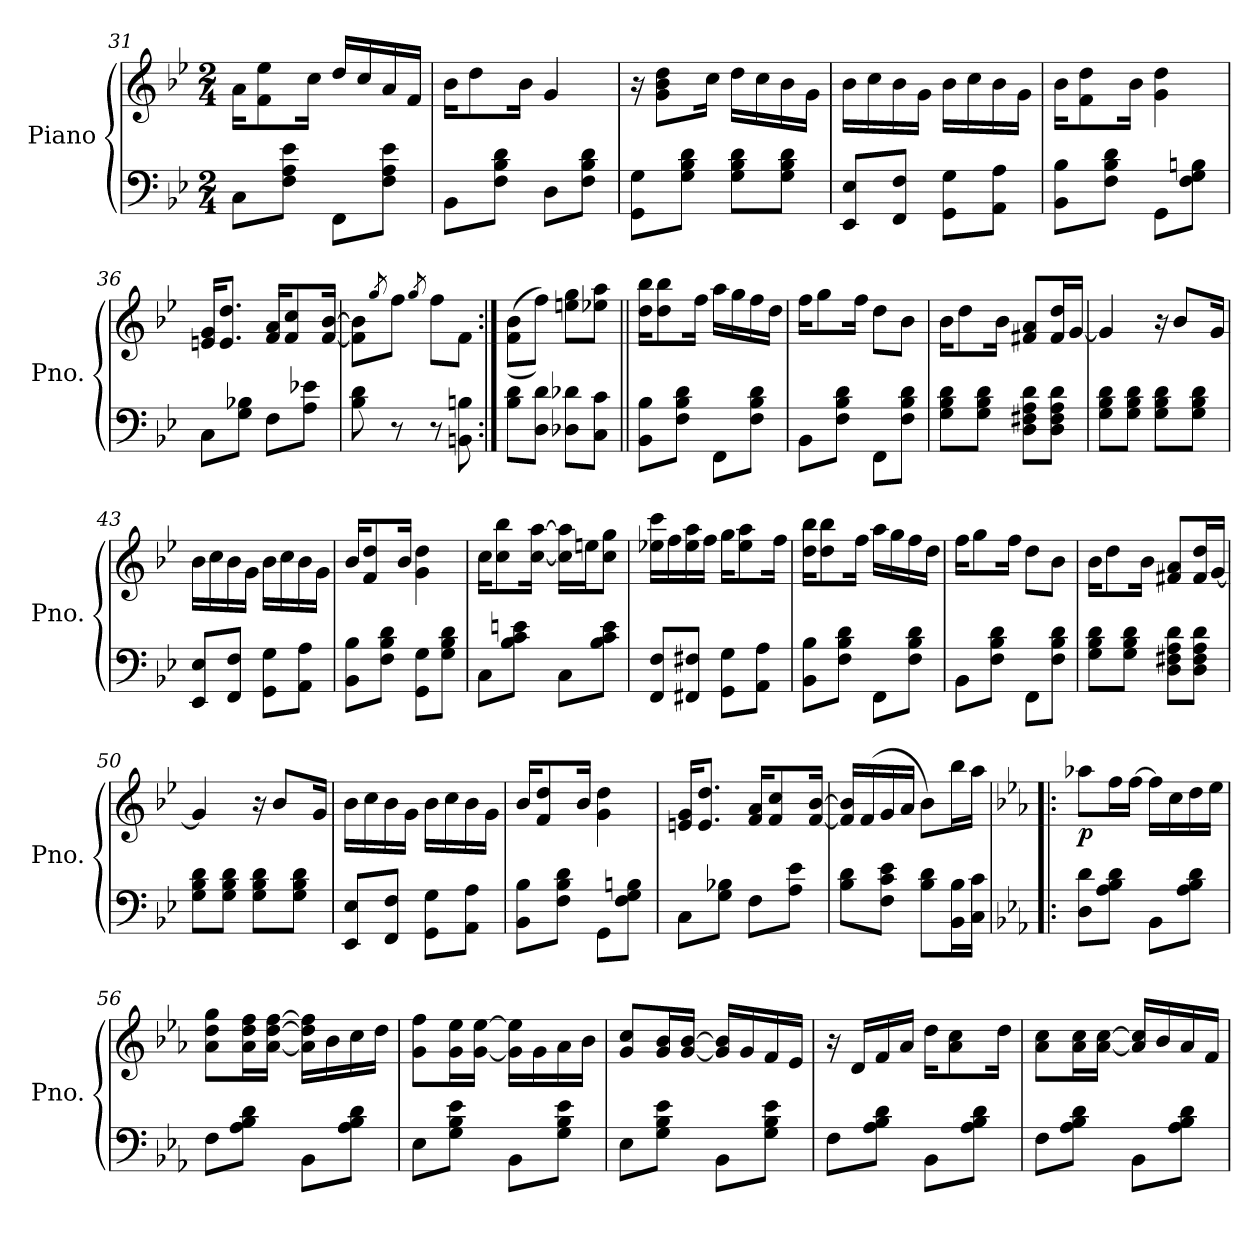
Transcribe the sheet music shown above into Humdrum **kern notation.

**kern	**kern	**dynam
*part1	*part1	*part1
*staff2	*staff1	*staff1/2
*I"Piano	*	*
*I'Pno.	*	*
*clefF4	*clefG2	*
*k[b-e-]	*k[b-e-]	*
*M2/4	*M2/4	*
=31	=31	=31
8C\L	16a\KL	.
.	8f\ 8ee-\	.
8F\ 8A\ 8e-\J	.	.
.	16cc\Jk	.
8FF\L	16dd/LL	.
.	16cc/	.
8F\ 8A\ 8e-\J	16a/	.
.	16f/JJ	.
=32	=32	=32
8BB-\L	16b-\KL	.
.	8dd\	.
8F\ 8B-\ 8d\J	.	.
.	16b-\Jk	.
8D\L	4g/	.
8F\ 8B-\ 8d\J	.	.
=33	=33	=33
8GG\ 8G\L	16r	.
.	8g\ 8b-\ 8dd\L	.
8G\ 8B-\ 8d\J	.	.
.	16cc\Jk	.
8G\ 8B-\ 8d\L	16dd\LL	.
.	16cc\	.
8G\ 8B-\ 8d\J	16b-\	.
.	16g\JJ	.
!!LO:LB:g=z
=34	=34	=34
8EE-/ 8E-/L	16b-\LL	.
.	16cc\	.
8FF/ 8F/J	16b-\	.
.	16g\JJ	.
8GG\ 8G\L	16b-\LL	.
.	16cc\	.
8AA\ 8A\J	16b-\	.
.	16g\JJ	.
=35	=35	=35
8BB-\ 8B-\L	16b-\KL	.
.	8f\ 8dd\	.
8F\ 8B-\ 8d\J	.	.
.	16b-\Jk	.
8GG\L	4g\ 4dd\	.
8F\ 8G\ 8Bn\J	.	.
=36	=36	=36
8C\L	16en/ 16g/KL	.
.	8.e/ 8.dd/J	.
8G\ 8B-X\J	.	.
8F\L	16f/ 16a/KL	.
.	8f/ 8cc/	.
8A\ 8e-X\J	.	.
.	[16f/ [16b-/Jk	.
=37	=37	=37
8B-\ 8d\	8f\] 8b-\]L	.
.	8qgg/	.
8r	8ff\J	.
.	8qgg/	.
8r	8ff\L	.
8BBn\ 8Bn\	8f\J	.
=38:|!	=38:|!	=38:|!
8B-\ 8d\L	(>(<8f\ 8b-\L	.
8D\ 8d\J	8ff\J))	.
8D-X\ 8d-X\L	8een\ 8gg\L	.
8C\ 8c\J	8ee-X\ 8aa\J	.
!!LO:PB:g=z
=39||	=39||	=39||
8BB-\ 8B-\L	16dd\ 16bb-\KL	.
.	8dd\ 8bb-\	.
8F\ 8B-\ 8d\J	.	.
.	16ff\Jk	.
8FF\L	16aa\LL	.
.	16gg\	.
8F\ 8B-\ 8d\J	16ff\	.
.	16dd\JJ	.
=40	=40	=40
8BB-\L	16ff\KL	.
.	8gg\	.
8F\ 8B-\ 8d\J	.	.
.	16ff\Jk	.
8FF\L	8dd\L	.
8F\ 8B-\ 8d\J	8b-\J	.
=41	=41	=41
8G\ 8B-\ 8d\L	16b-\KL	.
.	8dd\	.
8G\ 8B-\ 8d\J	.	.
.	16b-\Jk	.
8D\ 8F#X\ 8A\ 8d\L	8f#X/ 8a/L	.
8D\ 8F#\ 8A\ 8d\J	16f#/ 16dd/L	.
.	[16g/JJ	.
=42	=42	=42
8G\ 8B-\ 8d\L	4g/]	.
8G\ 8B-\ 8d\J	.	.
8G\ 8B-\ 8d\L	16r	.
.	8b-/L	.
8G\ 8B-\ 8d\J	.	.
.	16g/Jk	.
!!LO:LB:g=z
=43	=43	=43
8EE-/ 8E-/L	16b-\LL	.
.	16cc\	.
8FF/ 8F/J	16b-\	.
.	16g\JJ	.
8GG\ 8G\L	16b-\LL	.
.	16cc\	.
8AA\ 8A\J	16b-\	.
.	16g\JJ	.
=44	=44	=44
8BB-\ 8B-\L	16b-/KL	.
.	8f/ 8dd/	.
8F\ 8B-\ 8d\J	.	.
.	16b-/Jk	.
8GG\ 8G\L	4g\ 4dd\	.
8G\ 8B-\ 8d\J	.	.
=45	=45	=45
8C\L	16cc\KL	.
.	8cc\ 8bb-\	.
8B-\ 8c\ 8en\J	.	.
.	[16cc\ [16aa\Jk	.
8C\L	16cc\] 16aa\]LL	.
.	16een\J	.
8B-\ 8c\ 8e\J	8cc\ 8gg\J	.
=46	=46	=46
8FF/ 8F/L	16ee-X\ 16ccc\LL	.
.	16ff\	.
8FF#X/ 8F#X/J	16ee-\ 16aa\	.
.	16ff\JJ	.
8GG\ 8G\L	16gg\KL	.
.	8ee-\ 8aa\	.
8AA\ 8A\J	.	.
.	16ff\Jk	.
!!LO:LB:g=z
=47	=47	=47
8BB-\ 8B-\L	16dd\ 16bb-\KL	.
.	8dd\ 8bb-\	.
8F\ 8B-\ 8d\J	.	.
.	16ff\Jk	.
8FF\L	16aa\LL	.
.	16gg\	.
8F\ 8B-\ 8d\J	16ff\	.
.	16dd\JJ	.
=48	=48	=48
8BB-\L	16ff\KL	.
.	8gg\	.
8F\ 8B-\ 8d\J	.	.
.	16ff\Jk	.
8FF\L	8dd\L	.
8F\ 8B-\ 8d\J	8b-\J	.
=49	=49	=49
8G\ 8B-\ 8d\L	16b-\KL	.
.	8dd\	.
8G\ 8B-\ 8d\J	.	.
.	16b-\Jk	.
8D\ 8F#X\ 8A\ 8d\L	8f#X/ 8a/L	.
8D\ 8F#\ 8A\ 8d\J	16f#/ 16dd/L	.
.	[16g/JJ	.
=50	=50	=50
8G\ 8B-\ 8d\L	4g/]	.
8G\ 8B-\ 8d\J	.	.
8G\ 8B-\ 8d\L	16r	.
.	8b-/L	.
8G\ 8B-\ 8d\J	.	.
.	16g/Jk	.
!!LO:LB:g=z
=51	=51	=51
8EE-/ 8E-/L	16b-\LL	.
.	16cc\	.
8FF/ 8F/J	16b-\	.
.	16g\JJ	.
8GG\ 8G\L	16b-\LL	.
.	16cc\	.
8AA\ 8A\J	16b-\	.
.	16g\JJ	.
=52	=52	=52
8BB-\ 8B-\L	16b-/KL	.
.	8f/ 8dd/	.
8F\ 8B-\ 8d\J	.	.
.	16b-/Jk	.
8GG\L	4g\ 4dd\	.
8F\ 8G\ 8Bn\J	.	.
=53	=53	=53
8C\L	16en/ 16g/KL	.
.	8.e/ 8.dd/J	.
8G\ 8B-X\J	.	.
8F\L	16f/ 16a/KL	.
.	8f/ 8cc/	.
8A\ 8e-\J	.	.
.	[16f/ [16b-/Jk	.
=54	=54	=54
8B-\ 8d\L	16f/] 16b-/]LL	.
.	(<16f/	.
8F\ 8c\ 8e-\J	16g/	.
.	16a/JJ	.
8B-\ 8d\L	8b-\L)	.
16BB-\ 16B-\L	16bb-\L	.
16C\ 16c\JJ	16aa\JJ	.
!!LO:LB:g=z
=55!|:	=55!|:	=55!|:
*k[b-e-a-]	*k[b-e-a-]	*
!	!	!LO:DY:b
8D\ 8d\L	8aa-X\L	p
8A-\ 8B-\ 8d\J	16ff\L	.
.	[16ff\JJ	.
8BB-\L	16ff\LL]	.
.	16cc\	.
8A-\ 8B-\ 8d\J	16dd\	.
.	16ee-\JJ	.
=56	=56	=56
8F\L	8a-\ 8dd\ 8gg\L	.
8A-\ 8B-\ 8d\J	16a-\ 16dd\ 16ff\L	.
.	[16a-\ [16dd\ [16ff\JJ	.
8BB-\L	16a-\] 16dd\] 16ff\]LL	.
.	16b-\	.
8A-\ 8B-\ 8d\J	16cc\	.
.	16dd\JJ	.
=57	=57	=57
8E-\L	8g\ 8ff\L	.
8G\ 8B-\ 8e-\J	16g\ 16ee-\L	.
.	[16g\ [16ee-\JJ	.
8BB-\L	16g\] 16ee-\]LL	.
.	16g\	.
8G\ 8B-\ 8e-\J	16a-\	.
.	16b-\JJ	.
=58	=58	=58
8E-\L	8g/ 8cc/L	.
8G\ 8B-\ 8e-\J	16g/ 16b-/L	.
.	[16g/ [16b-/JJ	.
8BB-\L	16g/] 16b-/]LL	.
.	16g/	.
8G\ 8B-\ 8e-\J	16f/	.
.	16e-/JJ	.
!!LO:LB:g=z
=59	=59	=59
8F\L	16r	.
.	16d/LL	.
8A-\ 8B-\ 8d\J	16f/	.
.	16a-/JJ	.
8BB-\L	16dd\KL	.
.	8a-\ 8cc\	.
8A-\ 8B-\ 8d\J	.	.
.	16dd\Jk	.
=60	=60	=60
8F\L	8a-\ 8cc\L	.
8A-\ 8B-\ 8d\J	16a-\ 16cc\L	.
.	[16a-\ [16cc\JJ	.
8BB-\L	16a-/] 16cc/]LL	.
.	16b-/	.
8A-\ 8B-\ 8d\J	16a-/	.
.	16f/JJ	.
=	=	=
*-	*-	*-
